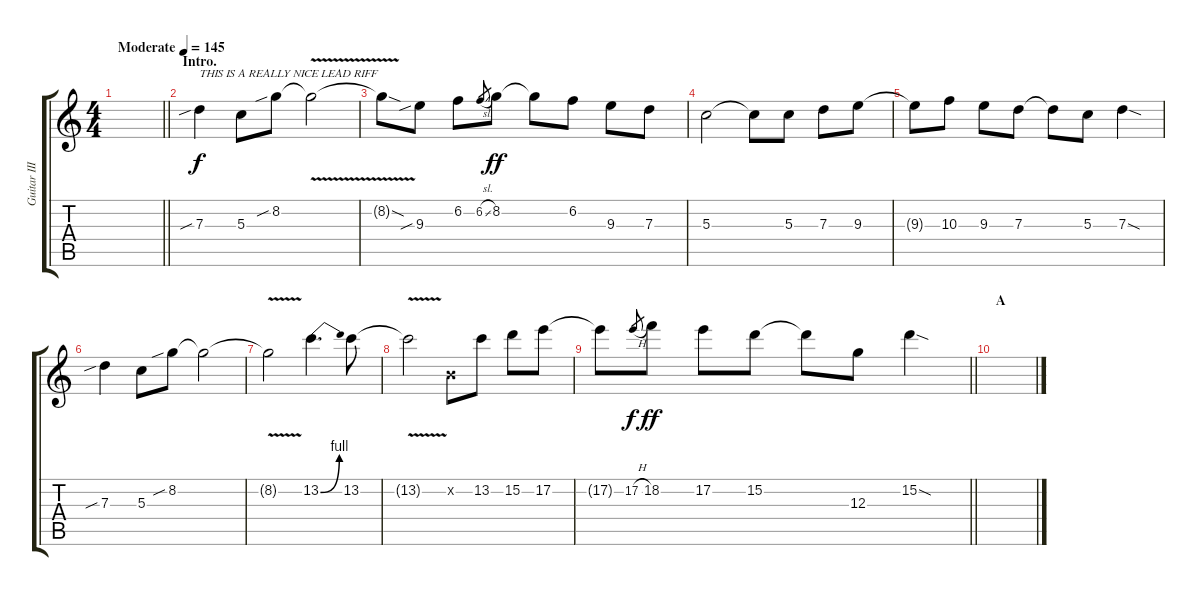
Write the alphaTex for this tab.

\track ("Guitar III (Nakano Azusa)" "Guitar III") {instrument distortionguitar}
\staff {score tabs}
\tuning (E4 B3 G3 D3 A2 E2) {hide}
\ts (4 4)
\tempo (145 "Moderate")
\clef g2
\barLineRight lightlight
\ks c
|
\section ("" "Intro.")
7.3{sib}.4{txt "THIS IS A REALLY NICE LEAD RIFF"} 5.3.8 8.2{sib}.8 8.2{v t}.2 |
8.2{sod t}.8 9.3{sib}.8 6.2.8 6.2{sl}.8{gr dy f} 8.2.8{dy ff} 8.2{t}.8 6.2.8 9.3.8 7.3.8 |
5.3.2 5.3{t}.8 5.3.8 7.3.8 9.3.8 |
9.3{t}.8 10.3.8 9.3.8 7.3.8 7.3{t}.8 5.3.8 7.3{sod}.4 |
7.3{sib}.4 5.3.8 8.2{sib}.8 8.2{t}.2 |
8.2{v t}.2 13.2{be (bend 0 0 60 4)}.4{d} 13.2.8 |
13.2{v t}.2 0.2{x}.8 13.2.8 15.2.8 17.2.8 |
\barLineRight lightlight
17.2{t}.8 17.2{h}.8{gr dy f} 18.2.8{dy ff} 17.2.8 15.2.8 15.2{t}.8 12.3.8 15.2{sod}.4 |
\section ("" "A")
